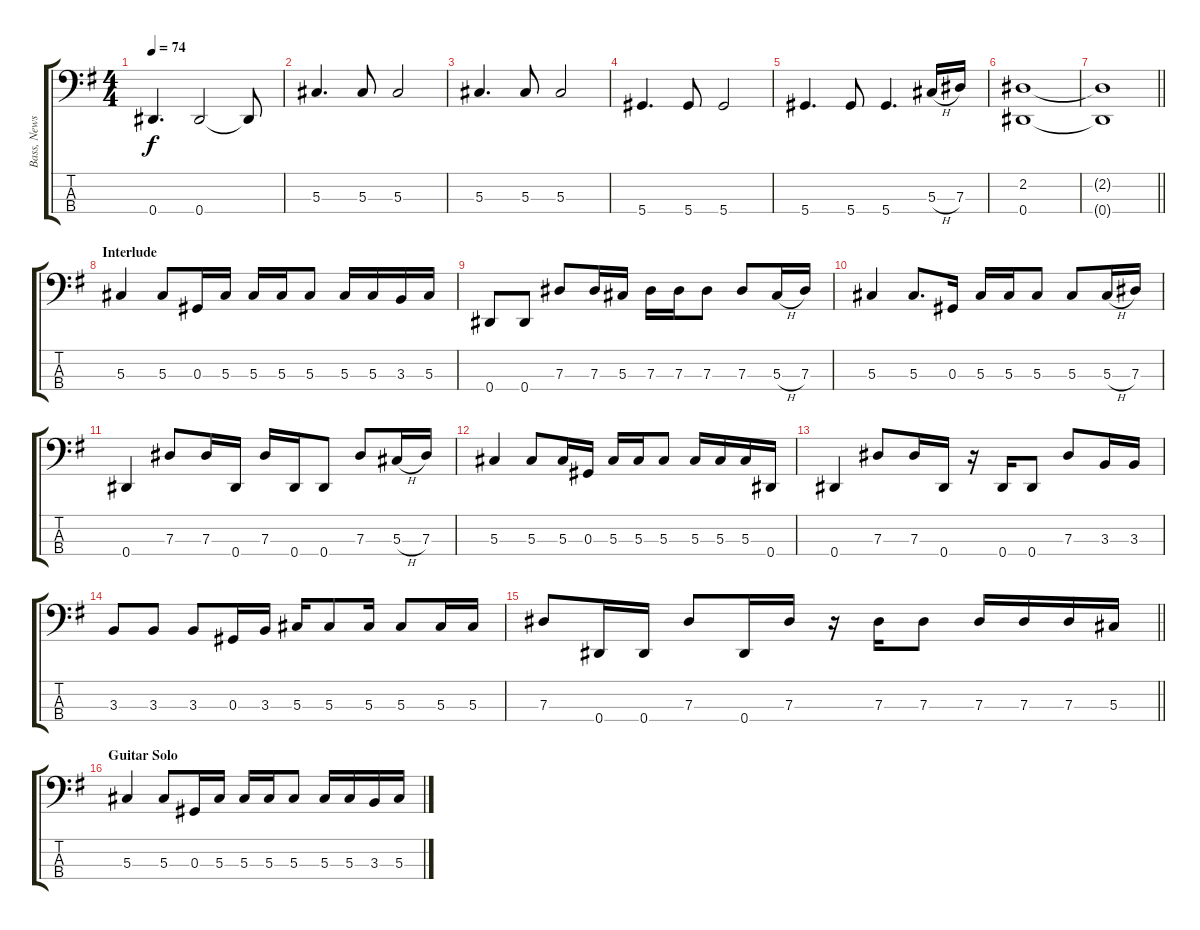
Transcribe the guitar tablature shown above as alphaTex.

\track ("Bass, Newstead" "Bass, News") {instrument electricbassfinger}
\staff {score tabs}
\tuning (Gb2 Db2 Ab1 Eb1) {hide}
\ts (4 4)
\tempo 74
\clef f4
\ks g
0.4.4{d dy f} 0.4.2 0.4{t}.8 |
5.3.4{d} 5.3.8 5.3.2 |
5.3.4{d} 5.3.8 5.3.2 |
5.4.4{d} 5.4.8 5.4.2 |
5.4.4{d} 5.4.8 5.4.4{d} 5.3{h}.16 7.3.16 |
(2.2 0.4).1 |
\barLineRight lightlight
(2.2{t} 0.4{t}).1 |
\section ("" "Interlude")
5.3.4 5.3.8 0.3.16 5.3.16 5.3.16 5.3.16 5.3.8 5.3.16 5.3.16 3.3.16 5.3.16 |
0.4.8 0.4.8 7.3.8 7.3.16 5.3.16 7.3.16 7.3.16 7.3.8 7.3.8 5.3{h}.16 7.3.16 |
5.3.4 5.3.8{d} 0.3.16 5.3.16 5.3.16 5.3.8 5.3.8 5.3{h}.16 7.3.16 |
0.4.4 7.3.8 7.3.16 0.4.16 7.3.16 0.4.16 0.4.8 7.3.8 5.3{h}.16 7.3.16 |
5.3.4 5.3.8 5.3.16 0.3.16 5.3.16 5.3.16 5.3.8 5.3.16 5.3.16 5.3.16 0.4.16 |
0.4.4 7.3.8 7.3.16 0.4.16 r.16 0.4.16 0.4.8 7.3.8 3.3.16 3.3.16 |
3.3.8 3.3.8 3.3.8 0.3.16 3.3.16 5.3.16 5.3.8 5.3.16 5.3.8 5.3.16 5.3.16 |
\barLineRight lightlight
7.3.8 0.4.16 0.4.16 7.3.8 0.4.16 7.3.16 r.16 7.3.16 7.3.8 7.3.16 7.3.16 7.3.16 5.3.16 |
\section ("" "Guitar Solo")
5.3.4 5.3.8 0.3.16 5.3.16 5.3.16 5.3.16 5.3.8 5.3.16 5.3.16 3.3.16 5.3.16
